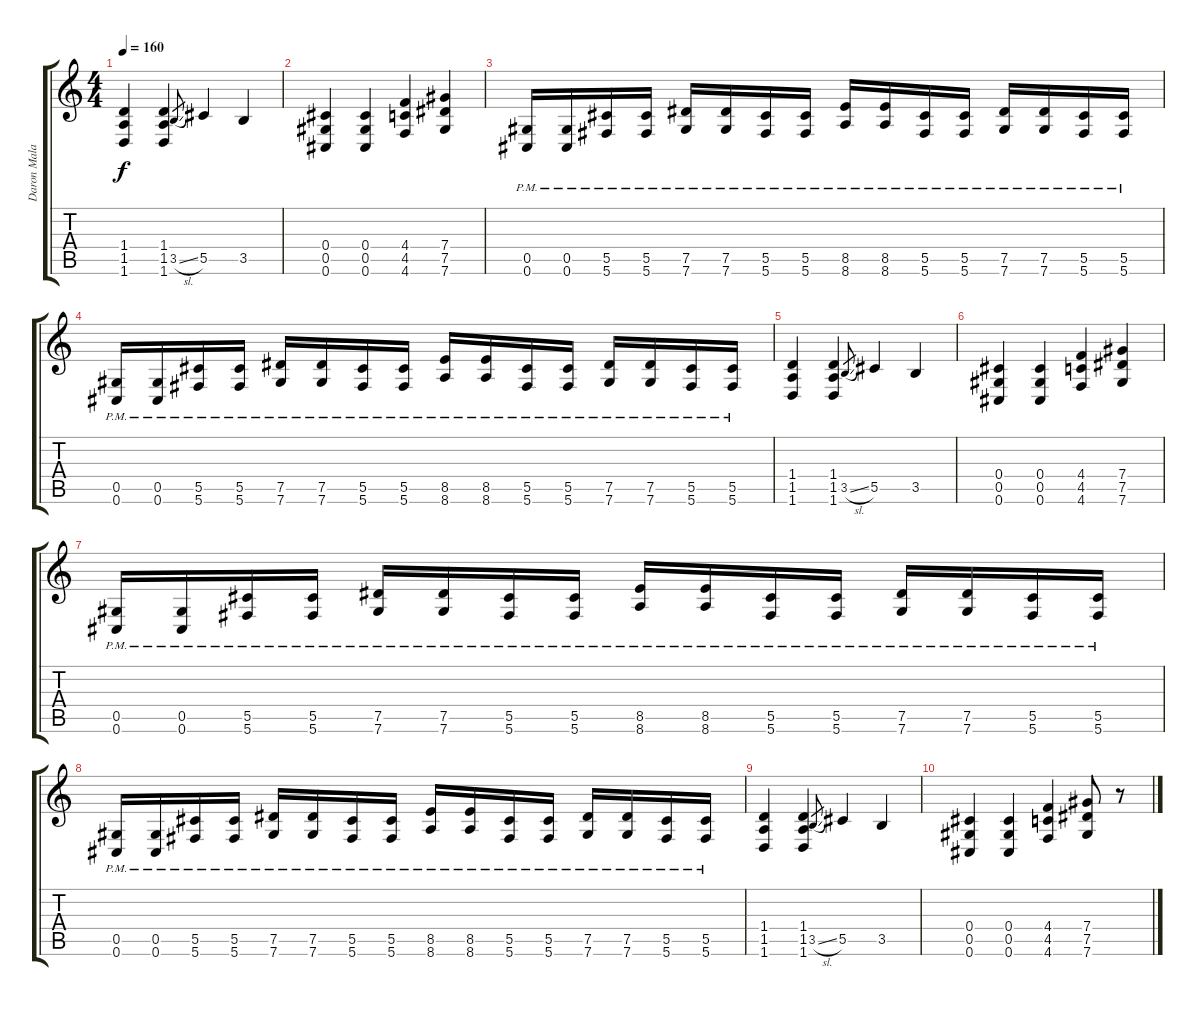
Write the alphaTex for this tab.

\track ("Daron Malakian - Gtr 1" "Daron Mala") {instrument overdrivenguitar}
\staff {score tabs}
\tuning (Eb4 Bb3 Gb3 Db3 Ab2 Db2) {hide}
\ts (4 4)
\tempo 160
\clef g2
\ks c
(1.4 1.5 1.6).4{dy f} (1.4 1.5 1.6).4 3.5{sl}.8{gr} 5.5.4 3.5.4 |
(0.4 0.5 0.6).4 (0.4 0.5 0.6).4 (4.4 4.5 4.6).4 (7.4 7.5 7.6).4 |
(0.5{pm} 0.6{pm}).16 (0.5{pm} 0.6{pm}).16 (5.5{pm} 5.6{pm}).16 (5.5{pm} 5.6{pm}).16 (7.5{pm} 7.6{pm}).16 (7.5{pm} 7.6{pm}).16 (5.5{pm} 5.6{pm}).16 (5.5{pm} 5.6{pm}).16 (8.5{pm} 8.6{pm}).16 (8.5{pm} 8.6{pm}).16 (5.5{pm} 5.6{pm}).16 (5.5{pm} 5.6{pm}).16 (7.5{pm} 7.6{pm}).16 (7.5{pm} 7.6{pm}).16 (5.5{pm} 5.6{pm}).16 (5.5{pm} 5.6{pm}).16 |
(0.5{pm} 0.6{pm}).16 (0.5{pm} 0.6{pm}).16 (5.5{pm} 5.6{pm}).16 (5.5{pm} 5.6{pm}).16 (7.5{pm} 7.6{pm}).16 (7.5{pm} 7.6{pm}).16 (5.5{pm} 5.6{pm}).16 (5.5{pm} 5.6{pm}).16 (8.5{pm} 8.6{pm}).16 (8.5{pm} 8.6{pm}).16 (5.5{pm} 5.6{pm}).16 (5.5{pm} 5.6{pm}).16 (7.5{pm} 7.6{pm}).16 (7.5{pm} 7.6{pm}).16 (5.5{pm} 5.6{pm}).16 (5.5{pm} 5.6{pm}).16 |
(1.4 1.5 1.6).4 (1.4 1.5 1.6).4 3.5{sl}.8{gr} 5.5.4 3.5.4 |
(0.4 0.5 0.6).4 (0.4 0.5 0.6).4 (4.4 4.5 4.6).4 (7.4 7.5 7.6).4 |
(0.5{pm} 0.6{pm}).16 (0.5{pm} 0.6{pm}).16 (5.5{pm} 5.6{pm}).16 (5.5{pm} 5.6{pm}).16 (7.5{pm} 7.6{pm}).16 (7.5{pm} 7.6{pm}).16 (5.5{pm} 5.6{pm}).16 (5.5{pm} 5.6{pm}).16 (8.5{pm} 8.6{pm}).16 (8.5{pm} 8.6{pm}).16 (5.5{pm} 5.6{pm}).16 (5.5{pm} 5.6{pm}).16 (7.5{pm} 7.6{pm}).16 (7.5{pm} 7.6{pm}).16 (5.5{pm} 5.6{pm}).16 (5.5{pm} 5.6{pm}).16 |
(0.5{pm} 0.6{pm}).16 (0.5{pm} 0.6{pm}).16 (5.5{pm} 5.6{pm}).16 (5.5{pm} 5.6{pm}).16 (7.5{pm} 7.6{pm}).16 (7.5{pm} 7.6{pm}).16 (5.5{pm} 5.6{pm}).16 (5.5{pm} 5.6{pm}).16 (8.5{pm} 8.6{pm}).16 (8.5{pm} 8.6{pm}).16 (5.5{pm} 5.6{pm}).16 (5.5{pm} 5.6{pm}).16 (7.5{pm} 7.6{pm}).16 (7.5{pm} 7.6{pm}).16 (5.5{pm} 5.6{pm}).16 (5.5{pm} 5.6{pm}).16 |
(1.4 1.5 1.6).4 (1.4 1.5 1.6).4 3.5{sl}.8{gr} 5.5.4 3.5.4 |
(0.4 0.5 0.6).4 (0.4 0.5 0.6).4 (4.4 4.5 4.6).4 (7.4 7.5 7.6).8 r.8
